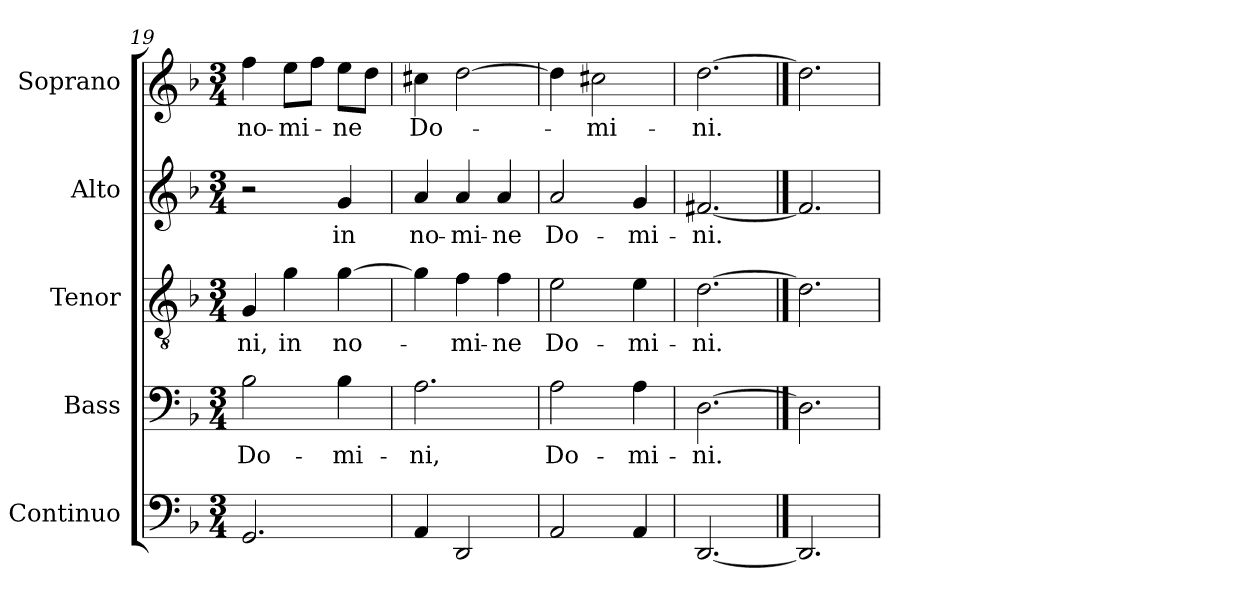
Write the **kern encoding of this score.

**kern	**kern	**text	**kern	**text	**kern	**text	**kern	**text
*part5	*part4	*part4	*part3	*part3	*part2	*part2	*part1	*part1
*staff5	*staff4	*staff4	*staff3	*staff3	*staff2	*staff2	*staff1	*staff1
*I"Continuo	*I"Bass	*	*I"Tenor	*	*I"Alto	*	*I"Soprano	*
*I'Cont.	*I'B.	*	*I'T.	*	*I'A.	*	*I'S.	*
*clefF4	*clefF4	*	*clefGv2	*	*clefG2	*	*clefG2	*
*	*	*	*ITrd7c12	*	*	*	*	*
*k[b-]	*k[b-]	*	*k[b-]	*	*k[b-]	*	*k[b-]	*
*F:	*F:	*	*F:	*	*F:	*	*F:	*
*M3/4	*M3/4	*	*M3/4	*	*M3/4	*	*M3/4	*
=19	=19	=19	=19	=19	=19	=19	=19	=19
!	!	!LO:LY:b:color=#000000	!	!	!	!	!	!
!	!	!	!	!LO:LY:b:color=#000000	!	!	!	!
!	!	!	!	!	!	!	!	!LO:LY:b:color=#000000
2.GGi/	2B-i\	Do-	4GGi/	-ni,	2r	.	4ffi\	no-
!	!	!	!	!LO:LY:b:color=#000000	!	!	!	!
!	!	!	!	!	!	!	!	!LO:LY:b:color=#000000
.	.	.	4Gi\	in	.	.	8eei\L	-mi-
.	.	.	.	.	.	.	8ffi\J	.
!	!	!LO:LY:b:color=#000000	!	!	!	!	!	!
!	!	!	!	!LO:LY:b:color=#000000	!	!	!	!
!	!	!	!	!	!	!LO:LY:b:color=#000000	!	!
!	!	!	!	!	!	!	!	!LO:LY:b:color=#000000
.	4B-i\	-mi-	[4Gi\	no-	4gi/	in	8eei\L	-ne
.	.	.	.	.	.	.	8ddi\J	.
=20	=20	=20	=20	=20	=20	=20	=20	=20
!	!	!LO:LY:b:color=#000000	!	!	!	!	!	!
!	!	!	!	!	!	!LO:LY:b:color=#000000	!	!
!	!	!	!	!	!	!	!	!LO:LY:b:color=#000000
4AAi/	2.Ai\	-ni,	4Gi\]	.	4ai/	no-	4cc#Xi\	Do-
!	!	!	!	!LO:LY:b:color=#000000	!	!	!	!
!	!	!	!	!	!	!LO:LY:b:color=#000000	!	!
2DDi/	.	.	4Fi\	-mi-	4ai/	-mi-	[2ddi\	.
!	!	!	!	!LO:LY:b:color=#000000	!	!	!	!
!	!	!	!	!	!	!LO:LY:b:color=#000000	!	!
.	.	.	4Fi\	-ne	4ai/	-ne	.	.
=21	=21	=21	=21	=21	=21	=21	=21	=21
!	!	!LO:LY:b:color=#000000	!	!	!	!	!	!
!	!	!	!	!LO:LY:b:color=#000000	!	!	!	!
!	!	!	!	!	!	!LO:LY:b:color=#000000	!	!
2AAi/	2Ai\	Do-	2Ei\	Do-	2ai/	Do-	4ddi\]	.
!	!	!	!	!	!	!	!	!LO:LY:b:color=#000000
.	.	.	.	.	.	.	2cc#Xi\	-mi-
!	!	!LO:LY:b:color=#000000	!	!	!	!	!	!
!	!	!	!	!LO:LY:b:color=#000000	!	!	!	!
!	!	!	!	!	!	!LO:LY:b:color=#000000	!	!
4AAi/	4Ai\	-mi-	4Ei\	-mi-	4gi/	-mi-	.	.
=22	=22	=22	=22	=22	=22	=22	=22	=22
!	!	!LO:LY:b:color=#000000	!	!	!	!	!	!
!	!	!	!	!LO:LY:b:color=#000000	!	!	!	!
!	!	!	!	!	!	!LO:LY:b:color=#000000	!	!
!	!	!	!	!	!	!	!	!LO:LY:b:color=#000000
[2.DDi	[2.Di	-ni.	[2.Di	-ni.	[2.f#Xi	-ni.	[2.ddi	-ni.
==23	==23	==23	==23	==23	==23	==23	==23	==23
2.DDi]	2.Di]	.	2.Di]	.	2.f#i]	.	2.ddi]	.
=	=	=	=	=	=	=	=	=
*-	*-	*-	*-	*-	*-	*-	*-	*-
